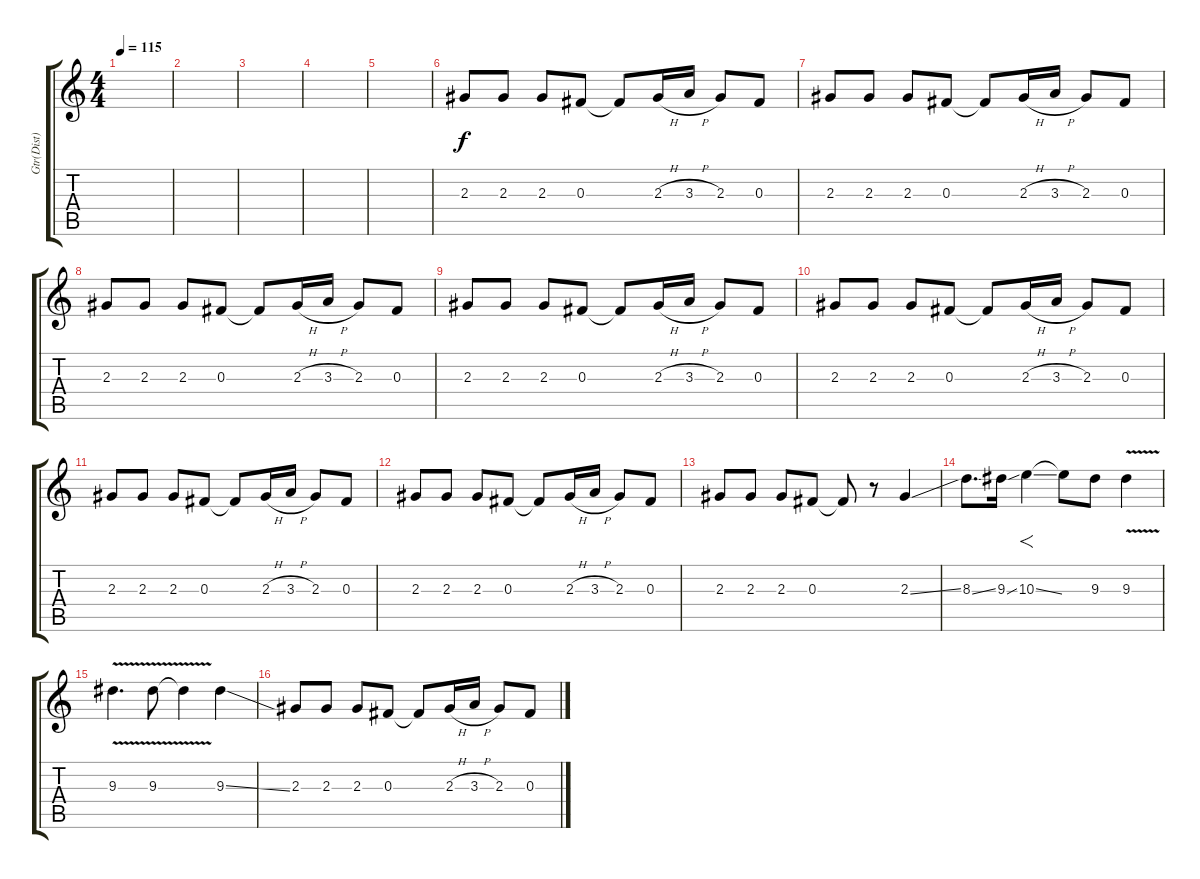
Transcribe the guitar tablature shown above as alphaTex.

\track ("Gtr(Dist)" "Gtr(Dist)") {instrument distortionguitar}
\staff {score tabs}
\tuning (Eb4 Bb3 Gb3 Db3 Ab2 Eb2) {hide}
\ts (4 4)
\tempo 115
\clef g2
\ks c
|
|
|
|
|
2.3.8 2.3.8 2.3.8 0.3.8 0.3{t}.8 2.3{h}.16 3.3{h}.16 2.3.8 0.3.8 |
2.3.8 2.3.8 2.3.8 0.3.8 0.3{t}.8 2.3{h}.16 3.3{h}.16 2.3.8 0.3.8 |
2.3.8 2.3.8 2.3.8 0.3.8 0.3{t}.8 2.3{h}.16 3.3{h}.16 2.3.8 0.3.8 |
2.3.8 2.3.8 2.3.8 0.3.8 0.3{t}.8 2.3{h}.16 3.3{h}.16 2.3.8 0.3.8 |
2.3.8 2.3.8 2.3.8 0.3.8 0.3{t}.8 2.3{h}.16 3.3{h}.16 2.3.8 0.3.8 |
2.3.8 2.3.8 2.3.8 0.3.8 0.3{t}.8 2.3{h}.16 3.3{h}.16 2.3.8 0.3.8 |
2.3.8 2.3.8 2.3.8 0.3.8 0.3{t}.8 2.3{h}.16 3.3{h}.16 2.3.8 0.3.8 |
2.3.8 2.3.8 2.3.8 0.3.8 0.3{t}.8 r.8 2.3{ss}.4 |
8.3{ss}.8{d} 9.3{ss}.16 10.3{ss}.4{f} 10.3{t}.8 9.3.8 9.3{v}.4 |
9.3{v}.4{d} 9.3{v}.8 9.3{t}.4 9.3{ss}.4 |
2.3.8 2.3.8 2.3.8 0.3.8 0.3{t}.8 2.3{h}.16 3.3{h}.16 2.3.8 0.3.8
